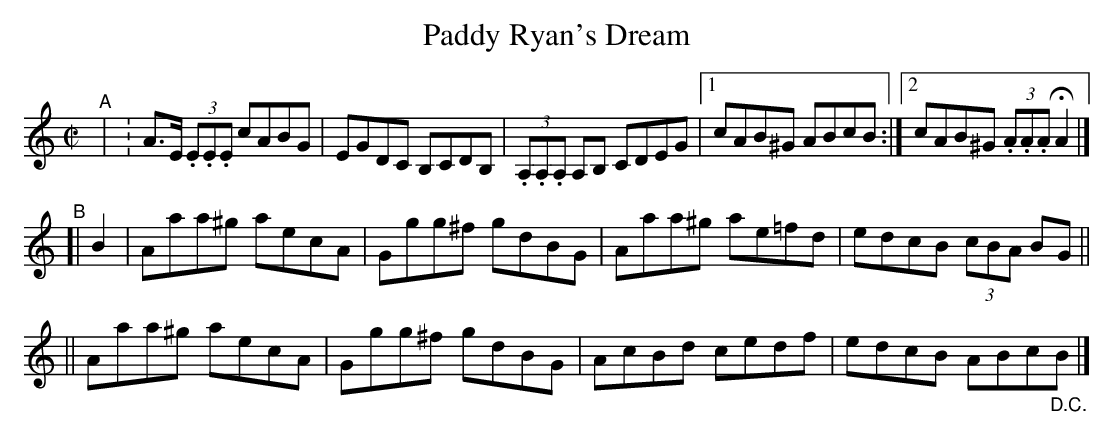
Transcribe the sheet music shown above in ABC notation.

X:1
T: Paddy Ryan's Dream
M: C|
L: 1/8
K: Am
"^A"|\
: A>E (3.E.E.E cABG | EGDC B,CDB, | (3.A,.A,.A, A,B, CDEG |\
[1 cAB^G ABcB :|[2 cAB^G (3.A.A.A HA2 |]
"^B"[| B2 \
 | Aaa^g aecA | Ggg^f gdBG | Aaa^g ae=fd | edcB (3cBA BG ||
|| Aaa^g aecA | Ggg^f gdBG | AcBd cedf | edcB ABc"_D.C."B |]
